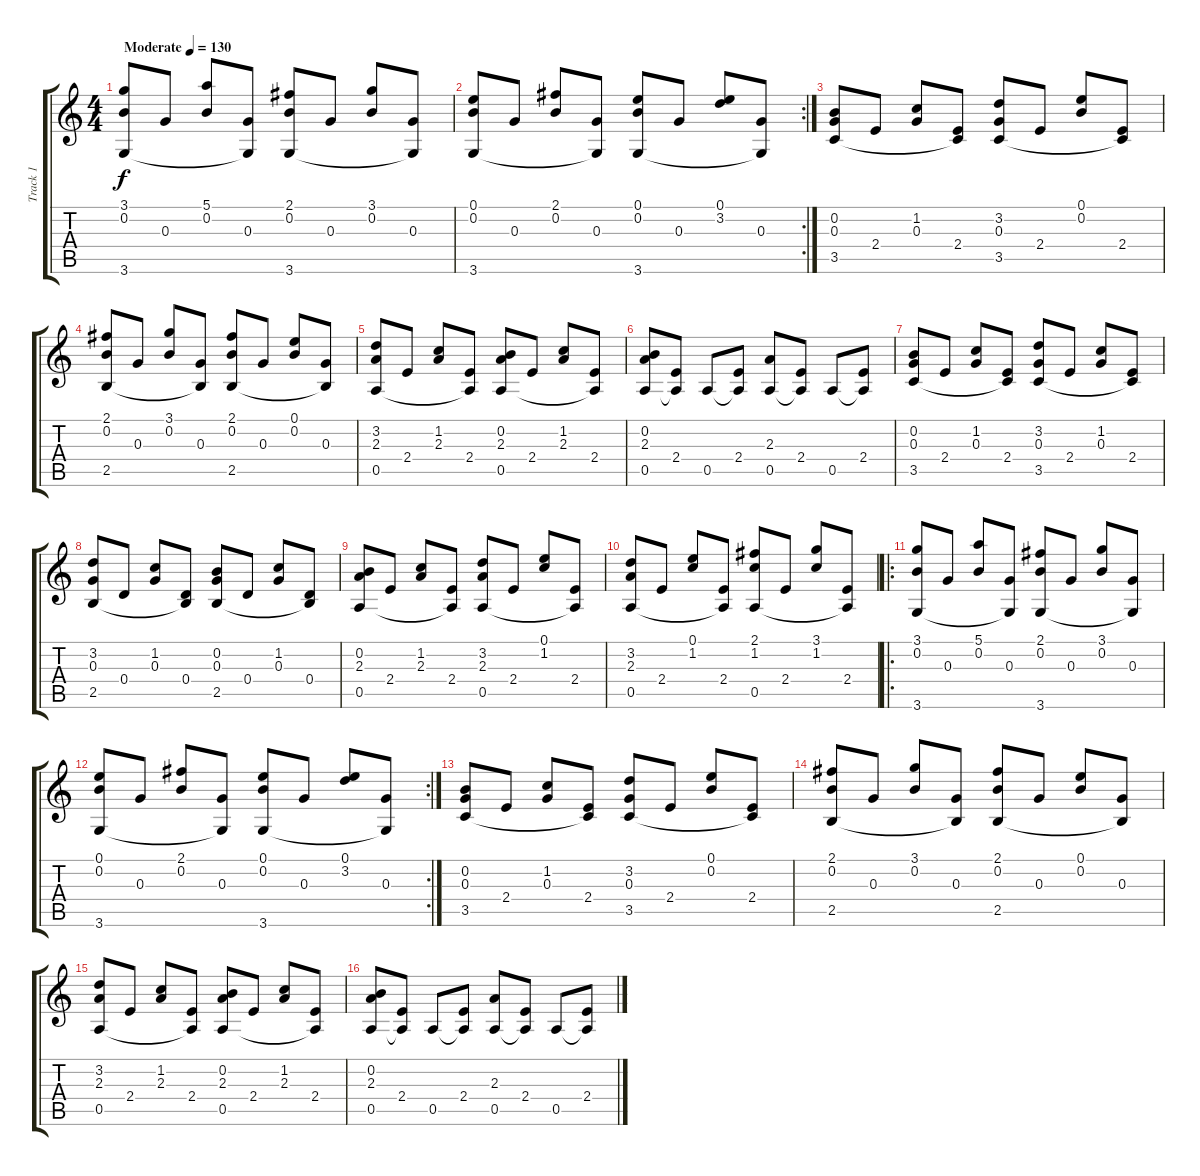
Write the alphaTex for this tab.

\track ("Track 1" "Track 1") {instrument acousticguitarsteel}
\staff {score tabs}
\tuning (E4 B3 G3 D3 A2 E2) {hide}
\ts (4 4)
\tempo (130 "Moderate")
\clef g2
\ks c
(3.1 0.2 3.6).8{dy f instrument acousticguitarsteel} 0.3.8 (5.1 0.2).8 (0.3 3.6{t}).8 (2.1 0.2 3.6).8 0.3.8 (3.1 0.2).8 (0.3 3.6{t}).8 |
\rc 2
(0.1 0.2 3.6).8 0.3.8 (2.1 0.2).8 (0.3 3.6{t}).8 (0.1 0.2 3.6).8 0.3.8 (0.1 3.2).8 (0.3 3.6{t}).8 |
(0.2 0.3 3.5).8 2.4.8 (1.2 0.3).8 (2.4 3.5{t}).8 (3.2 0.3 3.5).8 2.4.8 (0.1 0.2).8 (2.4 3.5{t}).8 |
(2.1 0.2 2.5).8 0.3.8 (3.1 0.2).8 (0.3 2.5{t}).8 (2.1 0.2 2.5).8 0.3.8 (0.1 0.2).8 (0.3 2.5{t}).8 |
(3.2 2.3 0.5).8 2.4.8 (1.2 2.3).8 (2.4 0.5{t}).8 (0.2 2.3 0.5).8 2.4.8 (1.2 2.3).8 (2.4 0.5{t}).8 |
(0.2 2.3 0.5).8 (2.4 0.5{t}).8 0.5.8 (2.4 0.5{t}).8 (2.3 0.5).8 (2.4 0.5{t}).8 0.5.8 (2.4 0.5{t}).8 |
(0.2 0.3 3.5).8 2.4.8 (1.2 0.3).8 (2.4 3.5{t}).8 (3.2 0.3 3.5).8 2.4.8 (1.2 0.3).8 (2.4 3.5{t}).8 |
(3.2 0.3 2.5).8 0.4.8 (1.2 0.3).8 (0.4 2.5{t}).8 (0.2 0.3 2.5).8 0.4.8 (1.2 0.3).8 (0.4 2.5{t}).8 |
(0.2 2.3 0.5).8 2.4.8 (1.2 2.3).8 (2.4 0.5{t}).8 (3.2 2.3 0.5).8 2.4.8 (0.1 1.2).8 (2.4 0.5{t}).8 |
(3.2 2.3 0.5).8 2.4.8 (0.1 1.2).8 (2.4 0.5{t}).8 (2.1 1.2 0.5).8 2.4.8 (3.1 1.2).8 (2.4 0.5{t}).8 |
\ro
(3.1 0.2 3.6).8 0.3.8 (5.1 0.2).8 (0.3 3.6{t}).8 (2.1 0.2 3.6).8 0.3.8 (3.1 0.2).8 (0.3 3.6{t}).8 |
\rc 2
(0.1 0.2 3.6).8 0.3.8 (2.1 0.2).8 (0.3 3.6{t}).8 (0.1 0.2 3.6).8 0.3.8 (0.1 3.2).8 (0.3 3.6{t}).8 |
(0.2 0.3 3.5).8 2.4.8 (1.2 0.3).8 (2.4 3.5{t}).8 (3.2 0.3 3.5).8 2.4.8 (0.1 0.2).8 (2.4 3.5{t}).8 |
(2.1 0.2 2.5).8 0.3.8 (3.1 0.2).8 (0.3 2.5{t}).8 (2.1 0.2 2.5).8 0.3.8 (0.1 0.2).8 (0.3 2.5{t}).8 |
(3.2 2.3 0.5).8 2.4.8 (1.2 2.3).8 (2.4 0.5{t}).8 (0.2 2.3 0.5).8 2.4.8 (1.2 2.3).8 (2.4 0.5{t}).8 |
(0.2 2.3 0.5).8 (2.4 0.5{t}).8 0.5.8 (2.4 0.5{t}).8 (2.3 0.5).8 (2.4 0.5{t}).8 0.5.8 (2.4 0.5{t}).8
